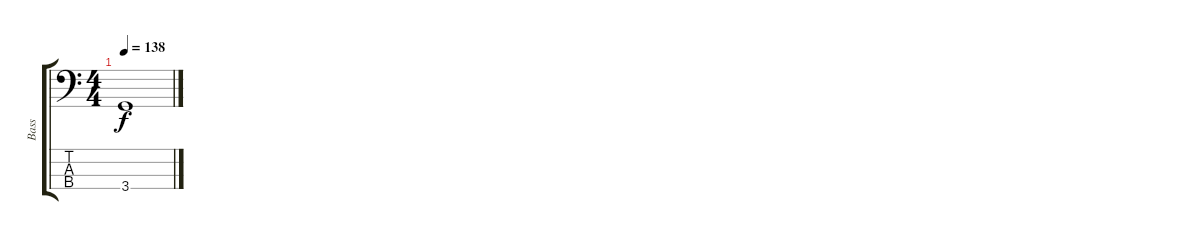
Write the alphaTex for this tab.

\track ("Bass" "Bass") {instrument electricbassfinger}
\staff {score tabs}
\tuning (G2 D2 A1 E1) {hide}
\ts (4 4)
\tempo 138
\clef f4
\ks c
3.4.1{dy f}
